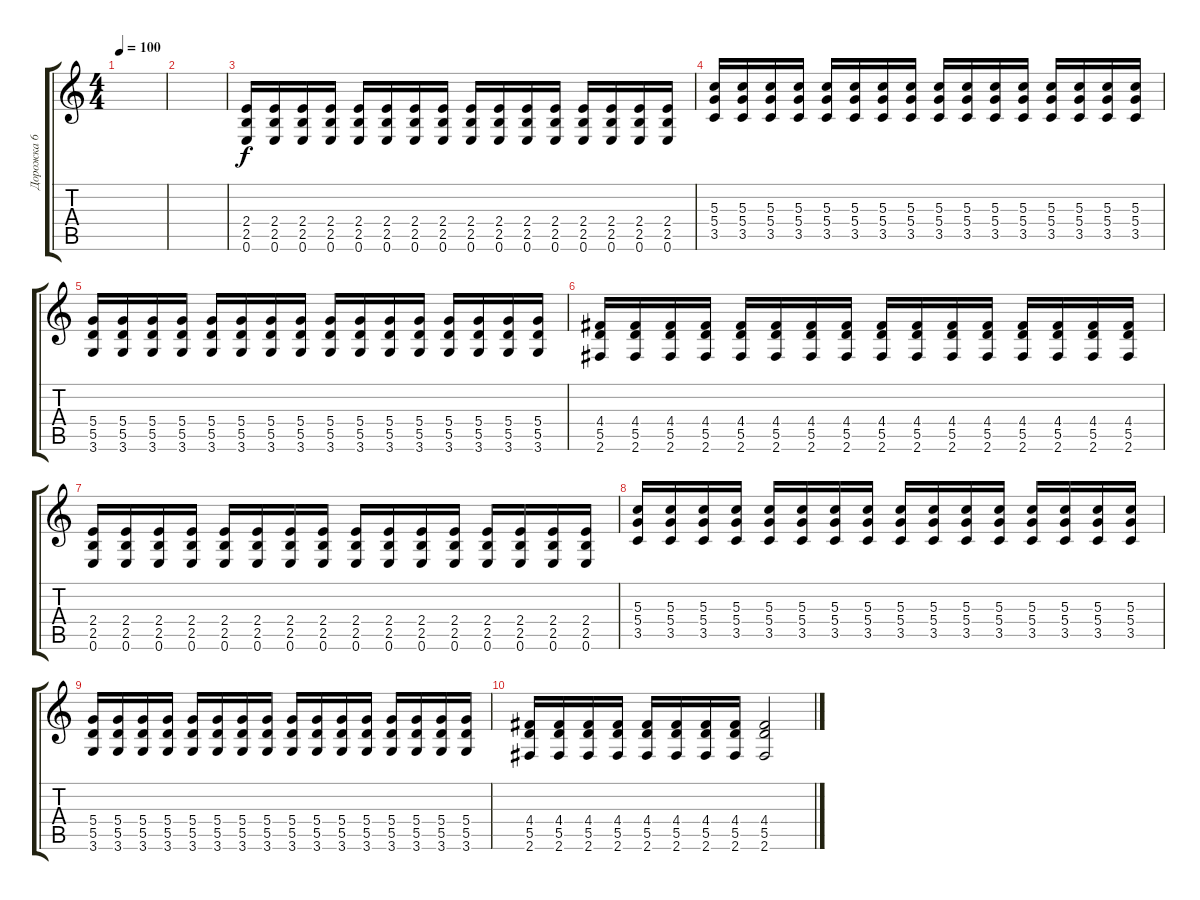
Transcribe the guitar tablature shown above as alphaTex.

\track ("Дорожка 6" "Дорожка 6") {instrument distortionguitar}
\staff {score tabs}
\tuning (E4 B3 G3 D3 A2 E2) {hide}
\ts (4 4)
\tempo 100
\clef g2
\ks c
|
|
(2.4 2.5 0.6).16 (2.4 2.5 0.6).16 (2.4 2.5 0.6).16 (2.4 2.5 0.6).16 (2.4 2.5 0.6).16 (2.4 2.5 0.6).16 (2.4 2.5 0.6).16 (2.4 2.5 0.6).16 (2.4 2.5 0.6).16 (2.4 2.5 0.6).16 (2.4 2.5 0.6).16 (2.4 2.5 0.6).16 (2.4 2.5 0.6).16 (2.4 2.5 0.6).16 (2.4 2.5 0.6).16 (2.4 2.5 0.6).16 |
(5.3 5.4 3.5).16 (5.3 5.4 3.5).16 (5.3 5.4 3.5).16 (5.3 5.4 3.5).16 (5.3 5.4 3.5).16 (5.3 5.4 3.5).16 (5.3 5.4 3.5).16 (5.3 5.4 3.5).16 (5.3 5.4 3.5).16 (5.3 5.4 3.5).16 (5.3 5.4 3.5).16 (5.3 5.4 3.5).16 (5.3 5.4 3.5).16 (5.3 5.4 3.5).16 (5.3 5.4 3.5).16 (5.3 5.4 3.5).16 |
(5.4 5.5 3.6).16 (5.4 5.5 3.6).16 (5.4 5.5 3.6).16 (5.4 5.5 3.6).16 (5.4 5.5 3.6).16 (5.4 5.5 3.6).16 (5.4 5.5 3.6).16 (5.4 5.5 3.6).16 (5.4 5.5 3.6).16 (5.4 5.5 3.6).16 (5.4 5.5 3.6).16 (5.4 5.5 3.6).16 (5.4 5.5 3.6).16 (5.4 5.5 3.6).16 (5.4 5.5 3.6).16 (5.4 5.5 3.6).16 |
(4.4 5.5 2.6).16 (4.4 5.5 2.6).16 (4.4 5.5 2.6).16 (4.4 5.5 2.6).16 (4.4 5.5 2.6).16 (4.4 5.5 2.6).16 (4.4 5.5 2.6).16 (4.4 5.5 2.6).16 (4.4 5.5 2.6).16 (4.4 5.5 2.6).16 (4.4 5.5 2.6).16 (4.4 5.5 2.6).16 (4.4 5.5 2.6).16 (4.4 5.5 2.6).16 (4.4 5.5 2.6).16 (4.4 5.5 2.6).16 |
(2.4 2.5 0.6).16 (2.4 2.5 0.6).16 (2.4 2.5 0.6).16 (2.4 2.5 0.6).16 (2.4 2.5 0.6).16 (2.4 2.5 0.6).16 (2.4 2.5 0.6).16 (2.4 2.5 0.6).16 (2.4 2.5 0.6).16 (2.4 2.5 0.6).16 (2.4 2.5 0.6).16 (2.4 2.5 0.6).16 (2.4 2.5 0.6).16 (2.4 2.5 0.6).16 (2.4 2.5 0.6).16 (2.4 2.5 0.6).16 |
(5.3 5.4 3.5).16 (5.3 5.4 3.5).16 (5.3 5.4 3.5).16 (5.3 5.4 3.5).16 (5.3 5.4 3.5).16 (5.3 5.4 3.5).16 (5.3 5.4 3.5).16 (5.3 5.4 3.5).16 (5.3 5.4 3.5).16 (5.3 5.4 3.5).16 (5.3 5.4 3.5).16 (5.3 5.4 3.5).16 (5.3 5.4 3.5).16 (5.3 5.4 3.5).16 (5.3 5.4 3.5).16 (5.3 5.4 3.5).16 |
(5.4 5.5 3.6).16 (5.4 5.5 3.6).16 (5.4 5.5 3.6).16 (5.4 5.5 3.6).16 (5.4 5.5 3.6).16 (5.4 5.5 3.6).16 (5.4 5.5 3.6).16 (5.4 5.5 3.6).16 (5.4 5.5 3.6).16 (5.4 5.5 3.6).16 (5.4 5.5 3.6).16 (5.4 5.5 3.6).16 (5.4 5.5 3.6).16 (5.4 5.5 3.6).16 (5.4 5.5 3.6).16 (5.4 5.5 3.6).16 |
(4.4 5.5 2.6).16 (4.4 5.5 2.6).16 (4.4 5.5 2.6).16 (4.4 5.5 2.6).16 (4.4 5.5 2.6).16 (4.4 5.5 2.6).16 (4.4 5.5 2.6).16 (4.4 5.5 2.6).16 (4.4 5.5 2.6).2
